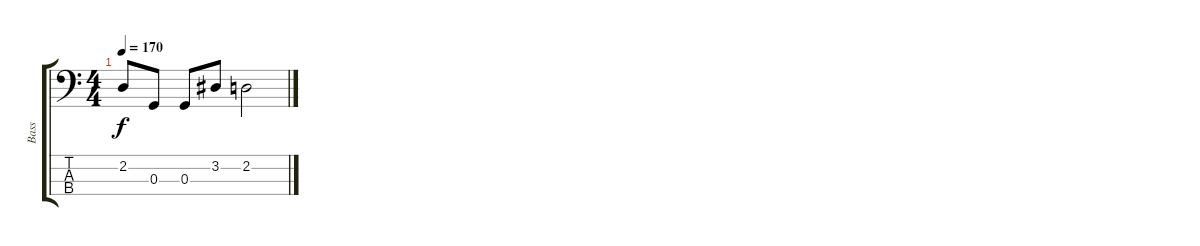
\track ("Bass" "Bass") {instrument electricbassfinger}
\staff {score tabs}
\tuning (F2 C2 G1 D1) {hide}
\ts (4 4)
\tempo 170
\clef f4
\ks c
2.2.8{dy f} 0.3.8 0.3.8 3.2.8 2.2.2
